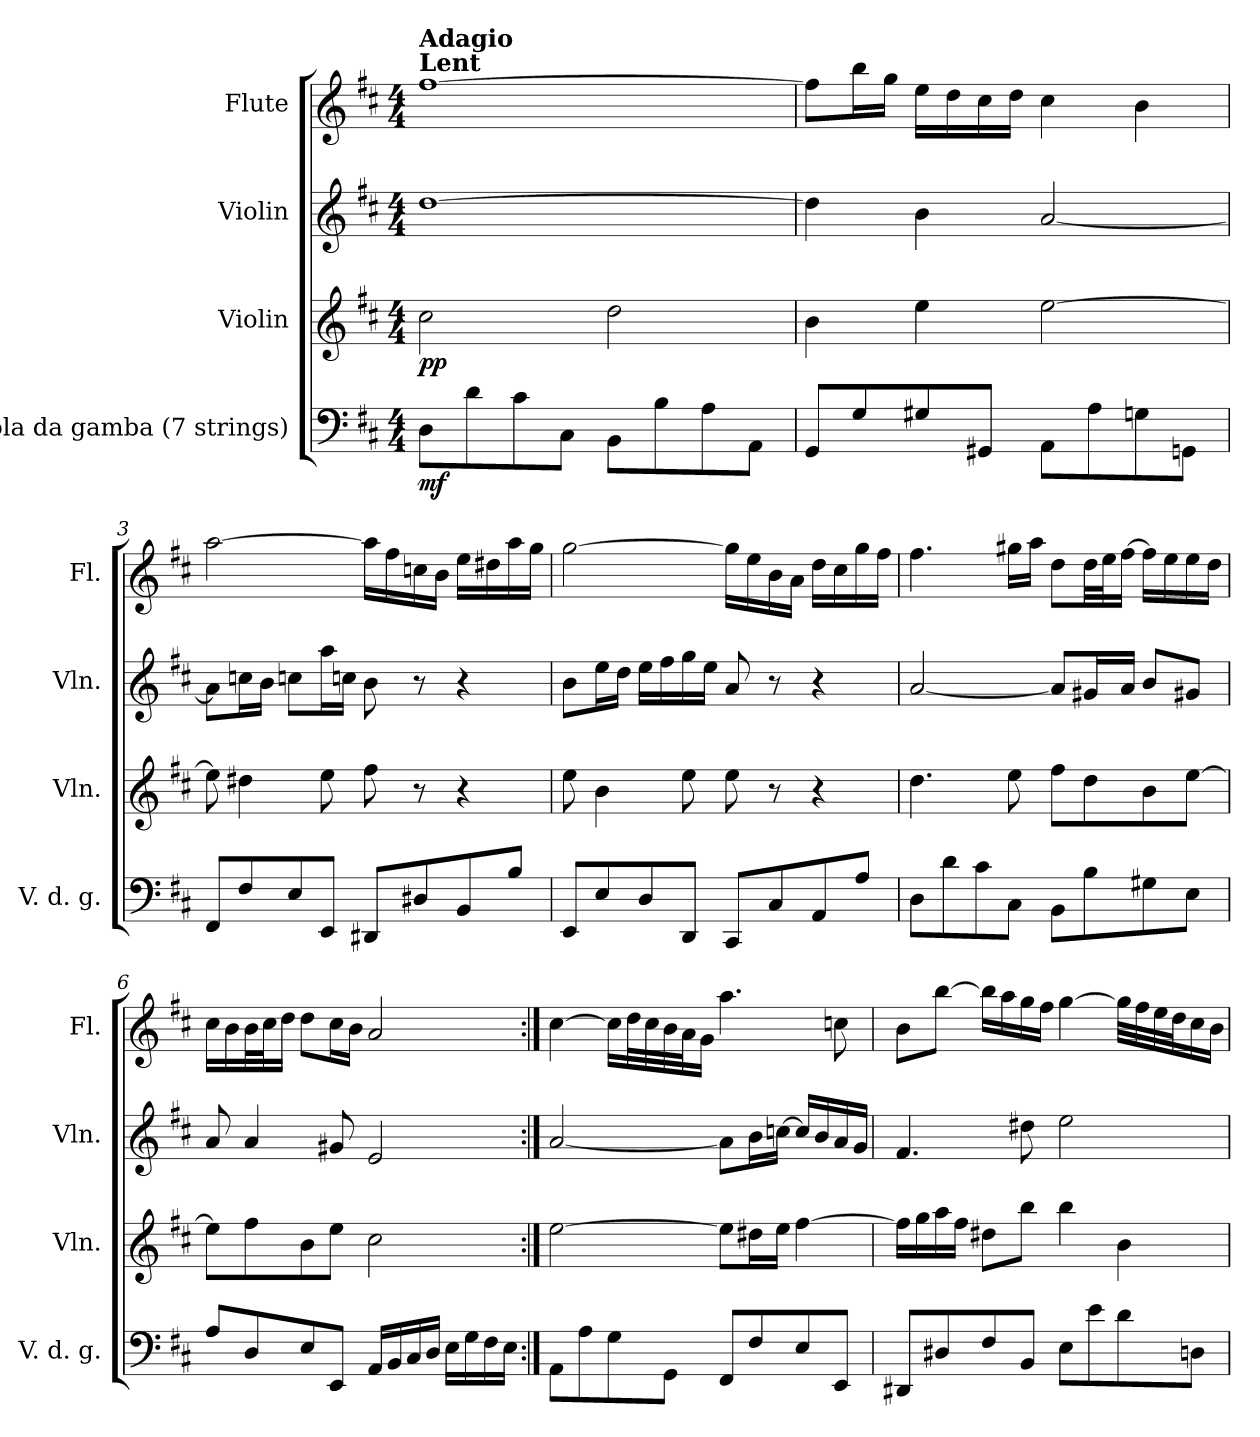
**kern	**dynam	**kern	**dynam	**kern	**dynam	**kern
*part4	*part4	*part3	*part3	*part2	*part2	*part1
*staff4	*staff4	*staff3	*staff3	*staff2	*staff2	*staff1
*I"Viola da gamba (7 strings)	*	*I"Violin	*	*I"Violin	*	*I"Flute
*I'V. d. g.	*	*I'Vln.	*	*I'Vln.	*	*I'Fl.
*clefF4	*	*clefG2	*	*clefG2	*	*clefG2
*k[f#c#]	*	*k[f#c#]	*	*k[f#c#]	*	*k[f#c#]
*M4/4	*	*M4/4	*	*M4/4	*	*M4/4
=1	=1	=1	=1	=1	=1	=1
!	!	!	!	!	!	!LO:TX:a:B:t=Lent
!	!	!	!	!	!	!LO:TX:a:B:t=Adagio
!	!LO:DY:b	!	!LO:DY:b	!	!LO:DY:a	!
!	!	!	!	!	!LO:DY:n=1:b	!
8D\L	mf	2cc#\	pp	[1dd	ff mp	[1ff#
8d\	.	.	.	.	.	.
8c#\	.	.	.	.	.	.
8C#\J	.	.	.	.	.	.
8BB\L	.	2dd\	.	.	.	.
8B\	.	.	.	.	.	.
8A\	.	.	.	.	.	.
8AA\J	.	.	.	.	.	.
=2	=2	=2	=2	=2	=2	=2
8GG/L	.	4b\	.	4dd\]	.	8ff#\L]
8G/	.	.	.	.	.	16bb\L
.	.	.	.	.	.	16gg\JJ
8G#X/	.	4ee\	.	4b\	.	16ee\LL
.	.	.	.	.	.	16dd\
8GG#X/J	.	.	.	.	.	16cc#\
.	.	.	.	.	.	16dd\JJ
8AA\L	.	[2ee\	.	[2a/	.	4cc#\
8A\	.	.	.	.	.	.
8Gn\	.	.	.	.	.	4b\
8GGn\J	.	.	.	.	.	.
!!LO:LB:g=z
=3	=3	=3	=3	=3	=3	=3
8FF#/L	.	8ee\]	.	8a\L]	.	[2aa\
8F#/	.	4dd#X\	.	16ccn\L	.	.
.	.	.	.	16b\JJ	.	.
8E/	.	.	.	8ccn\L	.	.
8EE/J	.	8ee\	.	16aa\L	.	.
.	.	.	.	16ccn\JJ	.	.
8DD#X/L	.	8ff#\	.	8b\	.	16aa\LL]
.	.	.	.	.	.	16ff#\
8D#X/	.	8r	.	8r	.	16ccn\
.	.	.	.	.	.	16b\JJ
8BB/	.	4r	.	4r	.	16ee\LL
.	.	.	.	.	.	16dd#X\
8B/J	.	.	.	.	.	16aa\
.	.	.	.	.	.	16gg\JJ
=4	=4	=4	=4	=4	=4	=4
8EE/L	.	8ee\	.	8b\L	.	[2gg\
8E/	.	4b\	.	16ee\L	.	.
.	.	.	.	16dd\JJ	.	.
8D/	.	.	.	16ee\LL	.	.
.	.	.	.	16ff#\	.	.
8DD/J	.	8ee\	.	16gg\	.	.
.	.	.	.	16ee\JJ	.	.
8CC#/L	.	8ee\	.	8a/	.	16gg\LL]
.	.	.	.	.	.	16ee\
8C#/	.	8r	.	8r	.	16b\
.	.	.	.	.	.	16a\JJ
8AA/	.	4r	.	4r	.	16dd\LL
.	.	.	.	.	.	16cc#\
8A/J	.	.	.	.	.	16gg\
.	.	.	.	.	.	16ff#\JJ
!!LO:LB:g=z
=5	=5	=5	=5	=5	=5	=5
8D\L	.	4.dd\	.	[2a/	.	4.ff#\
8d\	.	.	.	.	.	.
8c#\	.	.	.	.	.	.
8C#\J	.	8ee\	.	.	.	16gg#X\LL
.	.	.	.	.	.	16aa\JJ
8BB\L	.	8ff#\L	.	8a/L]	.	8dd\L
8B\	.	8dd\	.	16g#X/L	.	32dd\LL
.	.	.	.	.	.	32ee\J
.	.	.	.	16a/JJ	.	[16ff#\JJ
8G#X\	.	8b\	.	8b/L	.	16ff#\LL]
.	.	.	.	.	.	16ee\
8E\J	.	[8ee\J	.	8g#X/J	.	16ee\
.	.	.	.	.	.	16dd\JJ
=6	=6	=6	=6	=6	=6	=6
8A/L	.	8ee\L]	.	8a/	.	16cc#\LL
.	.	.	.	.	.	16b\
8D/	.	8ff#\	.	4a/	.	32b\L
.	.	.	.	.	.	32cc#\J
.	.	.	.	.	.	16dd\JJ
8E/	.	8b\	.	.	.	8dd\L
8EE/J	.	8ee\J	.	8g#X/	.	16cc#\L
.	.	.	.	.	.	16b\JJ
16AA/LL	.	2cc#\	.	2e/	.	2a/
16BB/	.	.	.	.	.	.
16C#/	.	.	.	.	.	.
16D/JJ	.	.	.	.	.	.
16E\LL	.	.	.	.	.	.
16G\	.	.	.	.	.	.
16F#\	.	.	.	.	.	.
16E\JJ	.	.	.	.	.	.
!!LO:PB:g=z
=7:|!	=7:|!	=7:|!	=7:|!	=7:|!	=7:|!	=7:|!
8AA\L	.	[2ee\	.	[2a/	.	[4cc#\
8A\	.	.	.	.	.	.
8G\	.	.	.	.	.	16cc#\LL]
.	.	.	.	.	.	32dd\L
.	.	.	.	.	.	32cc#\
8GG\J	.	.	.	.	.	32b\
.	.	.	.	.	.	32a\J
.	.	.	.	.	.	16g\JJ
8FF#/L	.	8ee\L]	.	8a\L]	.	4.aa\
8F#/	.	16dd#X\L	.	16b\L	.	.
.	.	16ee\JJ	.	[16ccn\JJ	.	.
8E/	.	[4ff#\	.	16cc/LL]	.	.
.	.	.	.	16b/	.	.
8EE/J	.	.	.	16a/	.	8ccn\
.	.	.	.	16g/JJ	.	.
=8	=8	=8	=8	=8	=8	=8
8DD#X/L	.	16ff#\LL]	.	4.f#/	.	8b\L
.	.	16gg\	.	.	.	.
8D#X/	.	16aa\	.	.	.	[8bb\J
.	.	16ff#\JJ	.	.	.	.
8F#/	.	8dd#X\L	.	.	.	16bb\LL]
.	.	.	.	.	.	16aa\
8BB/J	.	8bb\J	.	8dd#X\	.	16gg\
.	.	.	.	.	.	16ff#\JJ
8E\L	.	4bb\	.	2ee\	.	[4gg\
8e\	.	.	.	.	.	.
8d\	.	4b\	.	.	.	32gg\LLL]
.	.	.	.	.	.	32ff#\
.	.	.	.	.	.	32ee\
.	.	.	.	.	.	32dd\J
8Dn\J	.	.	.	.	.	16cc#\
.	.	.	.	.	.	16b\JJ
=	=	=	=	=	=	=
*-	*-	*-	*-	*-	*-	*-
